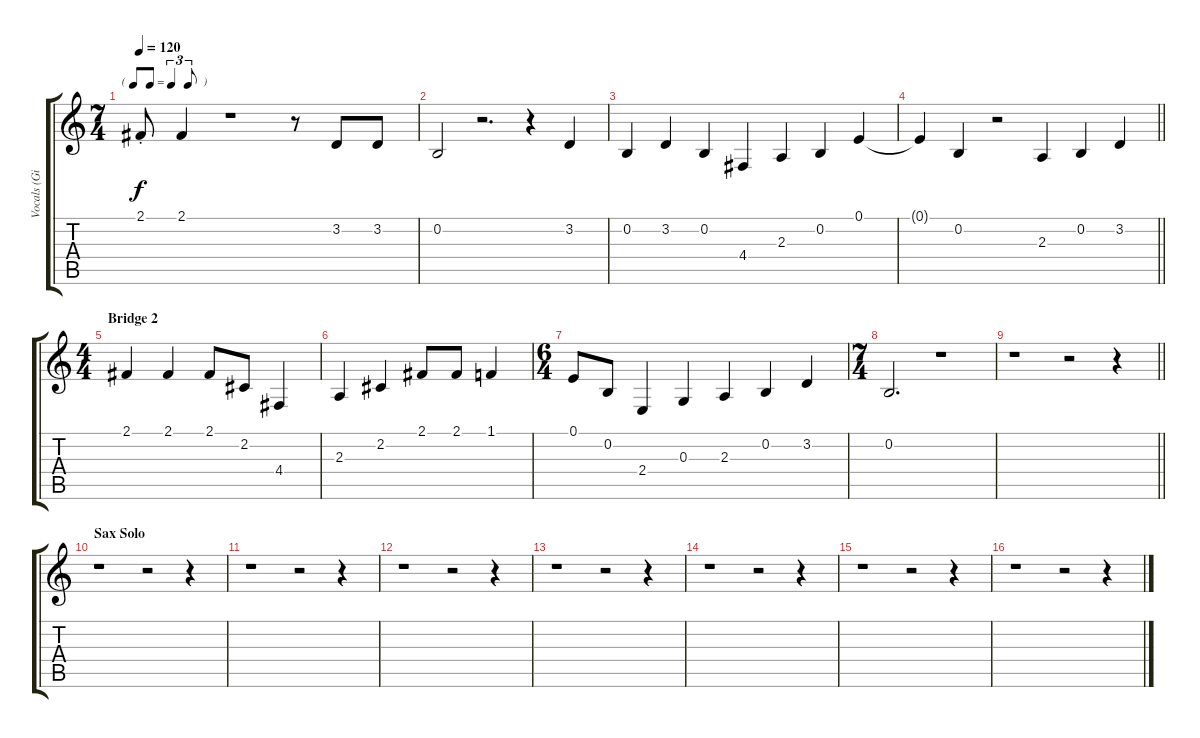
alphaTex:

\track ("Vocals (Gilmour)" "Vocals (Gi") {instrument lead6voice}
\staff {score tabs}
\tuning (E4 B3 G3 D3 A2 E2) {hide}
\ts (7 4)
\tf triplet8th
\tempo 120
\clef g2
\ks c
2.1{st}.8{dy f} 2.1.4 r.1 r.8 3.2.8 3.2.8 |
0.2.2 r.2{d} r.4 3.2.4 |
0.2.4 3.2.4 0.2.4 4.4.4 2.3.4 0.2.4 0.1.4 |
\barLineRight lightlight
0.1{t}.4 0.2.4 r.2 2.3.4 0.2.4 3.2.4 |
\ts (4 4)
\section ("" "Bridge 2")
2.1.4 2.1.4 2.1.8 2.2.8 4.4.4 |
2.3.4 2.2.4 2.1.8 2.1.8 1.1.4 |
\ts (6 4)
0.1.8 0.2.8 2.4.4 0.3.4 2.3.4 0.2.4 3.2.4 |
\ts (7 4)
0.2.2{d} r.1 |
\barLineRight lightlight
r.1 r.2 r.4 |
\section ("" "Sax Solo")
r.1 r.2 r.4 |
r.1 r.2 r.4 |
r.1 r.2 r.4 |
r.1 r.2 r.4 |
r.1 r.2 r.4 |
r.1 r.2 r.4 |
r.1 r.2 r.4
